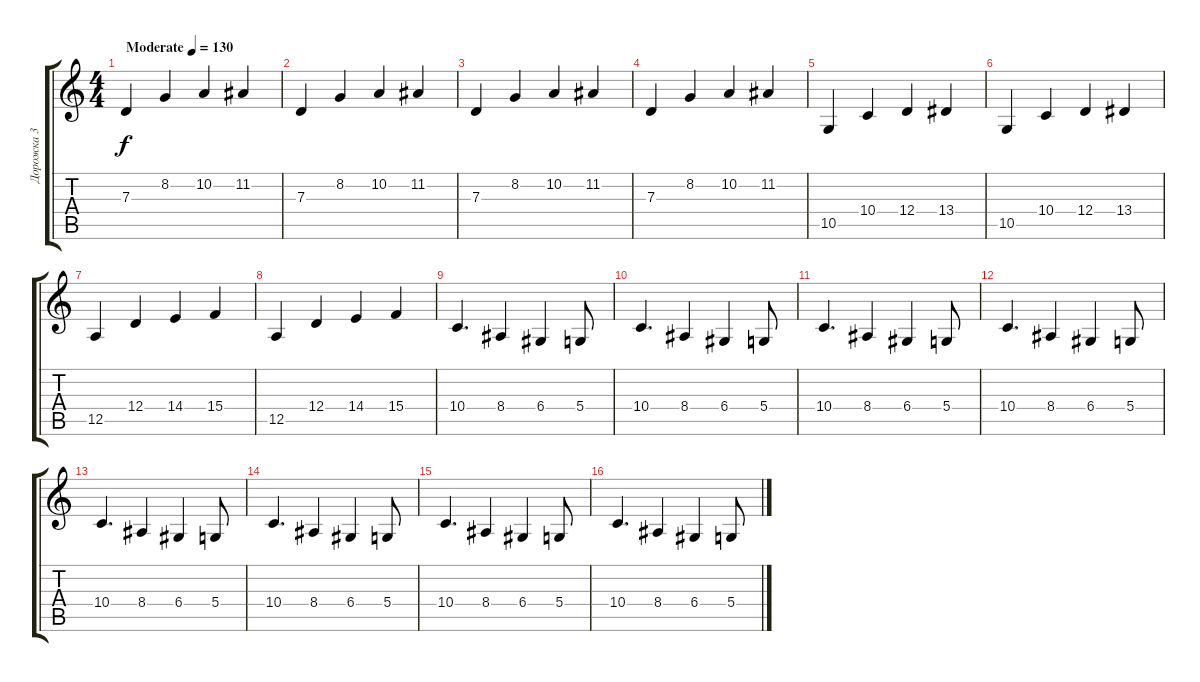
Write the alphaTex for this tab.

\track ("Дорожка 3" "Дорожка 3") {instrument stringensemble1}
\staff {score tabs}
\tuning (E4 B3 G3 D3 A2 D2) {hide}
\ts (4 4)
\tempo (130 "Moderate")
\clef g2
\ks c
7.3.4{dy f instrument stringensemble1} 8.2.4 10.2.4 11.2.4 |
7.3.4 8.2.4 10.2.4 11.2.4 |
7.3.4 8.2.4 10.2.4 11.2.4 |
7.3.4 8.2.4 10.2.4 11.2.4 |
10.5.4 10.4.4 12.4.4 13.4.4 |
10.5.4 10.4.4 12.4.4 13.4.4 |
12.5.4 12.4.4 14.4.4 15.4.4 |
12.5.4 12.4.4 14.4.4 15.4.4 |
10.4.4{d} 8.4.4 6.4.4 5.4.8 |
10.4.4{d} 8.4.4 6.4.4 5.4.8 |
10.4.4{d} 8.4.4 6.4.4 5.4.8 |
10.4.4{d} 8.4.4 6.4.4 5.4.8 |
10.4.4{d} 8.4.4 6.4.4 5.4.8 |
10.4.4{d} 8.4.4 6.4.4 5.4.8 |
10.4.4{d} 8.4.4 6.4.4 5.4.8 |
10.4.4{d} 8.4.4 6.4.4 5.4.8
